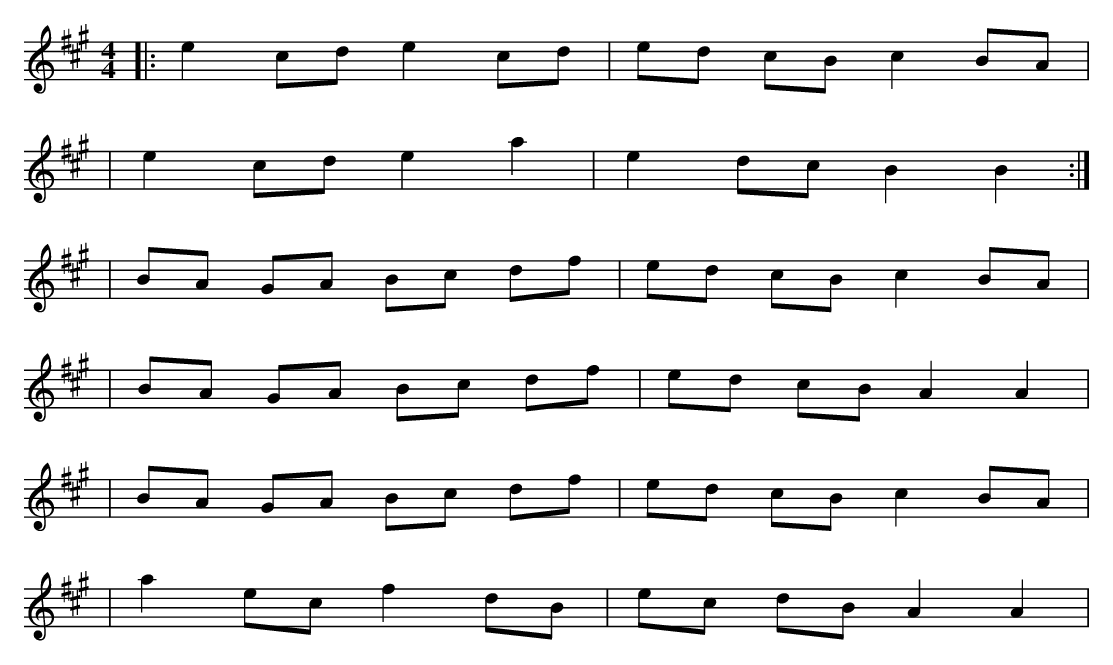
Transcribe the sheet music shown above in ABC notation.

X:1
M:4/4
K:A
|: e2 cd e2 cd | ed cB c2 BA |
| e2 cd e2 a2 | e2 dc B2 B2 :|
| BA GA Bc df | ed cB c2 BA |
| BA GA Bc df | ed cB A2 A2 |
| BA GA Bc df | ed cB c2 BA |
| a2 ec f2 dB | ec dB A2 A2 |
